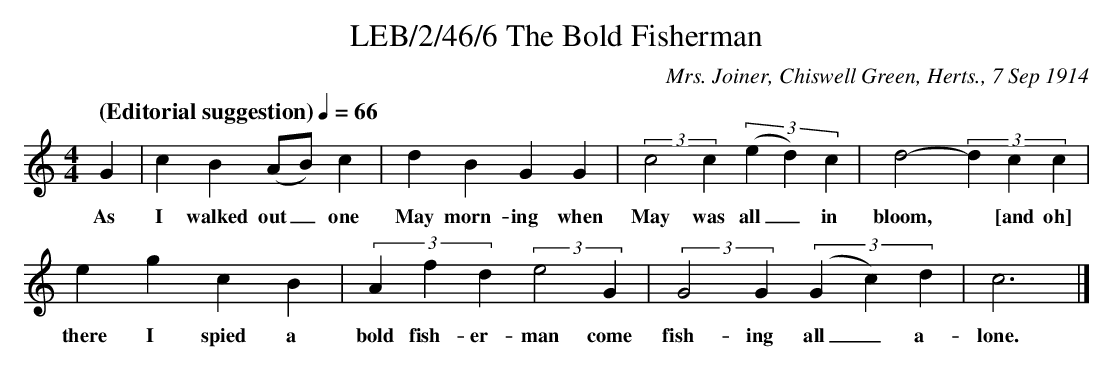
X:1
T:LEB/2/46/6 The Bold Fisherman
C:Mrs. Joiner, Chiswell Green, Herts., 7 Sep 1914
L:1/8
Q:"(Editorial suggestion)" 1/4=66
M:4/4
K:C
G2 | c2 B2 (AB) c2 | d2 B2 G2 G2 | (3:2:2 c4 c2 (3 (e2 d2) c2 | d4- (3d2 c2 c2 |
w: As I walked out_ one May morn-ing when May was all_ in bloom,* [and oh]
e2 g2 c2 B2 | (3 A2 f2 d2 (3:2:2 e4 G2 | (3:2:2 G4 G2 (3 (G2 c2) d2 | c6 |]
w: there I spied a bold fish-er-man come fish-ing all_ a-lone.
